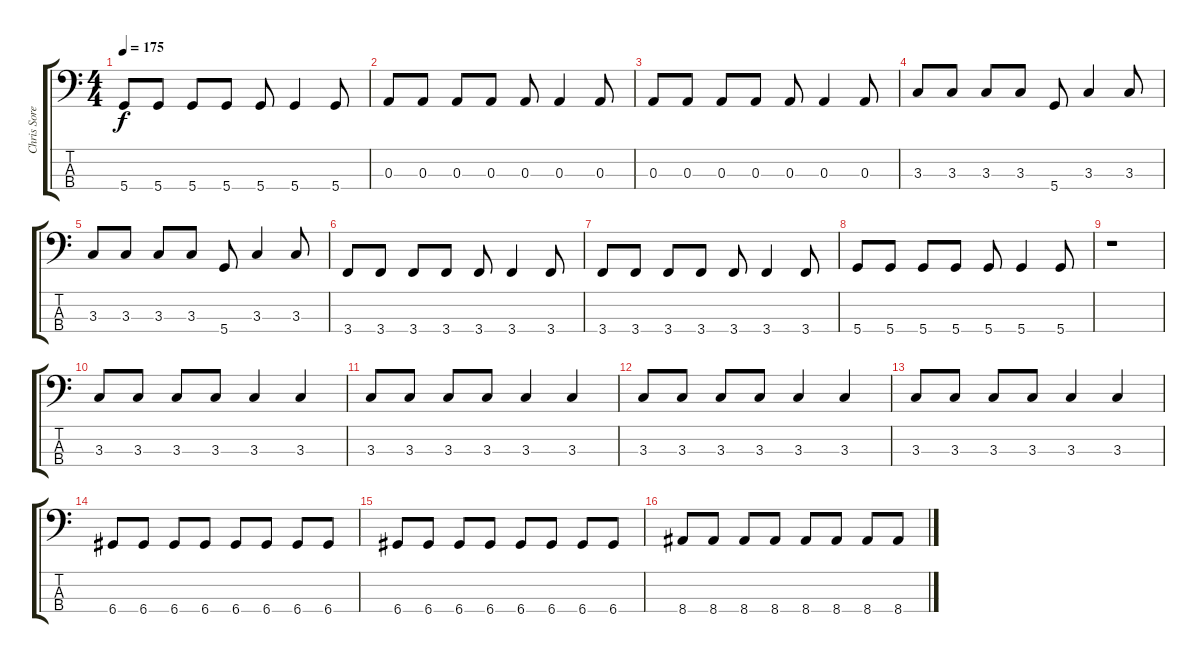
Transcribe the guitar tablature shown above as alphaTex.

\track ("Chris Sorenson" "Chris Sore") {instrument electricbasspick}
\staff {score tabs}
\tuning (G2 D2 A1 D1) {hide}
\ts (4 4)
\tempo 175
\clef f4
\ks c
5.4.8{dy f} 5.4.8 5.4.8 5.4.8 5.4.8 5.4.4 5.4.8 |
0.3.8 0.3.8 0.3.8 0.3.8 0.3.8 0.3.4 0.3.8 |
0.3.8 0.3.8 0.3.8 0.3.8 0.3.8 0.3.4 0.3.8 |
3.3.8 3.3.8 3.3.8 3.3.8 5.4.8 3.3.4 3.3.8 |
3.3.8 3.3.8 3.3.8 3.3.8 5.4.8 3.3.4 3.3.8 |
3.4.8 3.4.8 3.4.8 3.4.8 3.4.8 3.4.4 3.4.8 |
3.4.8 3.4.8 3.4.8 3.4.8 3.4.8 3.4.4 3.4.8 |
5.4.8 5.4.8 5.4.8 5.4.8 5.4.8 5.4.4 5.4.8 |
r.1 |
3.3.8 3.3.8 3.3.8 3.3.8 3.3.4 3.3.4 |
3.3.8 3.3.8 3.3.8 3.3.8 3.3.4 3.3.4 |
3.3.8 3.3.8 3.3.8 3.3.8 3.3.4 3.3.4 |
3.3.8 3.3.8 3.3.8 3.3.8 3.3.4 3.3.4 |
6.4.8 6.4.8 6.4.8 6.4.8 6.4.8 6.4.8 6.4.8 6.4.8 |
6.4.8 6.4.8 6.4.8 6.4.8 6.4.8 6.4.8 6.4.8 6.4.8 |
8.4.8 8.4.8 8.4.8 8.4.8 8.4.8 8.4.8 8.4.8 8.4.8
